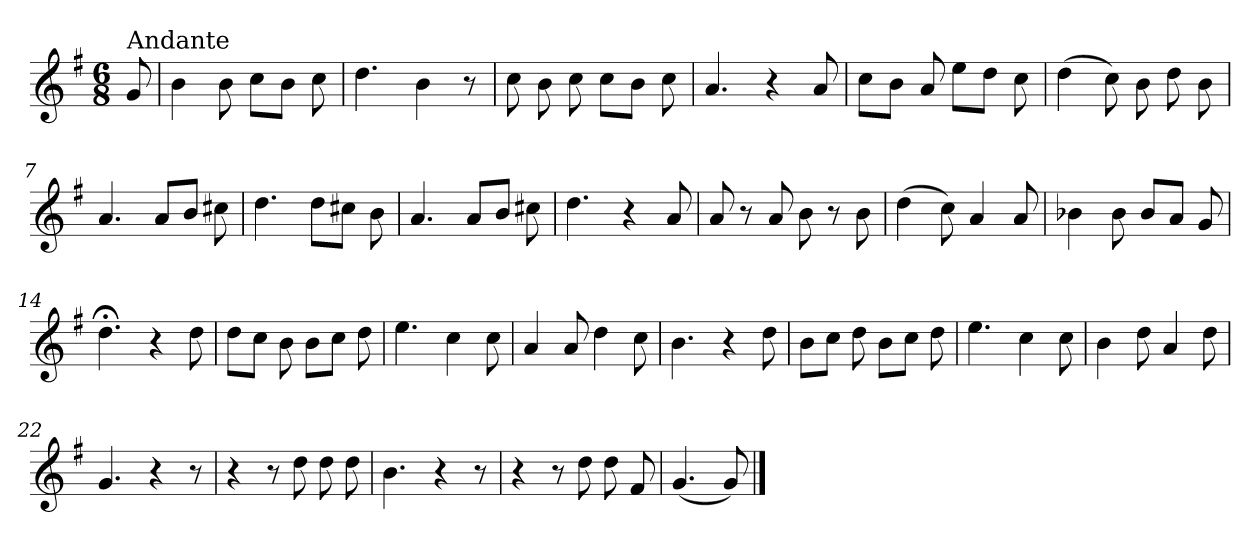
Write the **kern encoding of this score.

**kern
*part1
*staff1
*clefG2
*k[f#]
*G:
*M6/8
=
!LO:TX:a:t=Andante
8g/
=1
4b\
8b\
8cc\L
8b\J
8cc\
=2
4.dd\
4b\
8r
=3
8cc\
8b\
8cc\
8cc\L
8b\J
8cc\
=4
4.a/
4r
8a/
=5
8cc\L
8b\J
8a/
8ee\L
8dd\J
8cc\
!!LO:LB:g=z
=6
(>4dd\
8cc\)
8b\
8dd\
8b\
=7
4.a/
8a/L
8b/J
8cc#X\
=8
4.dd\
8dd\L
8cc#X\J
8b\
=9
4.a/
8a/L
8b/J
8cc#X\
=10
4.dd\
4r
8a/
=11
8a/
8r
8a/
8b\
8r
8b\
!!LO:LB:g=z
=12
(>4dd\
8cc\)
4a/
8a/
=13
4b-X\
8b-\
8b-/L
8a/J
8g/
=14
4.dd;<\
4r
8dd\
=15
8dd\L
8cc\J
8b\
8b\L
8cc\J
8dd\
=16
4.ee\
4cc\
8cc\
=17
4a/
8a/
4dd\
8cc\
!!LO:LB:g=z
=18
4.b\
4r
8dd\
=19
8b\L
8cc\J
8dd\
8b\L
8cc\J
8dd\
=20
4.ee\
4cc\
8cc\
=21
4b\
8dd\
4a/
8dd\
=22
4.g/
4r
8r
=23
4r
8r
8dd\
8dd\
8dd\
=24
4.b\
4r
8r
!!LO:LB:g=z
=25
4r
8r
8dd\
8dd\
8f#/
=26
(<4.g/
8g/)
==
*-
